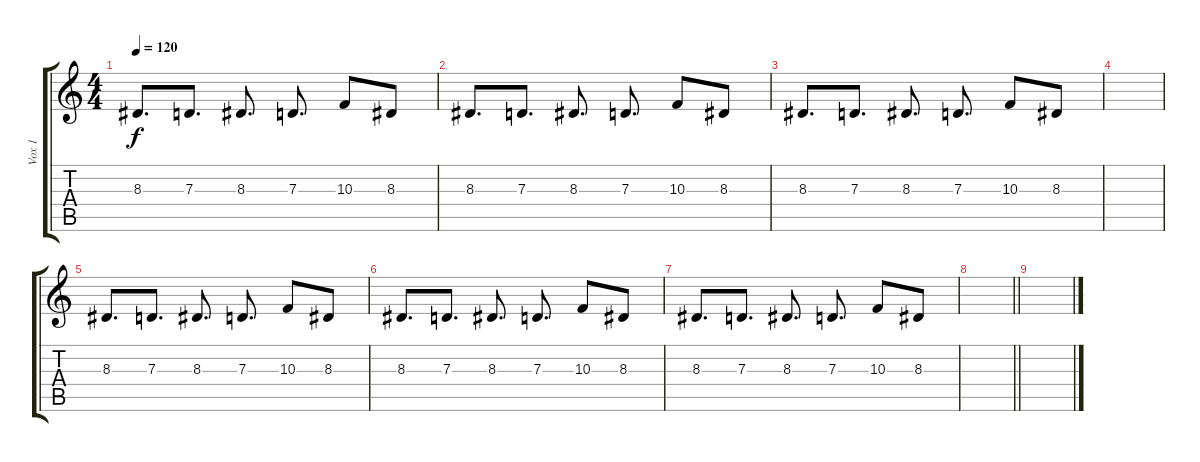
\track ("Vox 1" "Vox 1") {instrument viola}
\staff {score tabs}
\tuning (E4 B3 G3 D3 A2 E2) {hide}
\ts (4 4)
\section ("" " ")
\tempo 120
\clef g2
\ks c
8.3.8{d dy f} 7.3.8{d} 8.3.8{d} 7.3.8{d} 10.3.8 8.3.8 |
8.3.8{d} 7.3.8{d} 8.3.8{d} 7.3.8{d} 10.3.8 8.3.8 |
8.3.8{d} 7.3.8{d} 8.3.8{d} 7.3.8{d} 10.3.8 8.3.8 |
|
8.3.8{d} 7.3.8{d} 8.3.8{d} 7.3.8{d} 10.3.8 8.3.8 |
8.3.8{d} 7.3.8{d} 8.3.8{d} 7.3.8{d} 10.3.8 8.3.8 |
8.3.8{d} 7.3.8{d} 8.3.8{d} 7.3.8{d} 10.3.8 8.3.8 |
\barLineRight lightlight
|
\section ("" " ")
